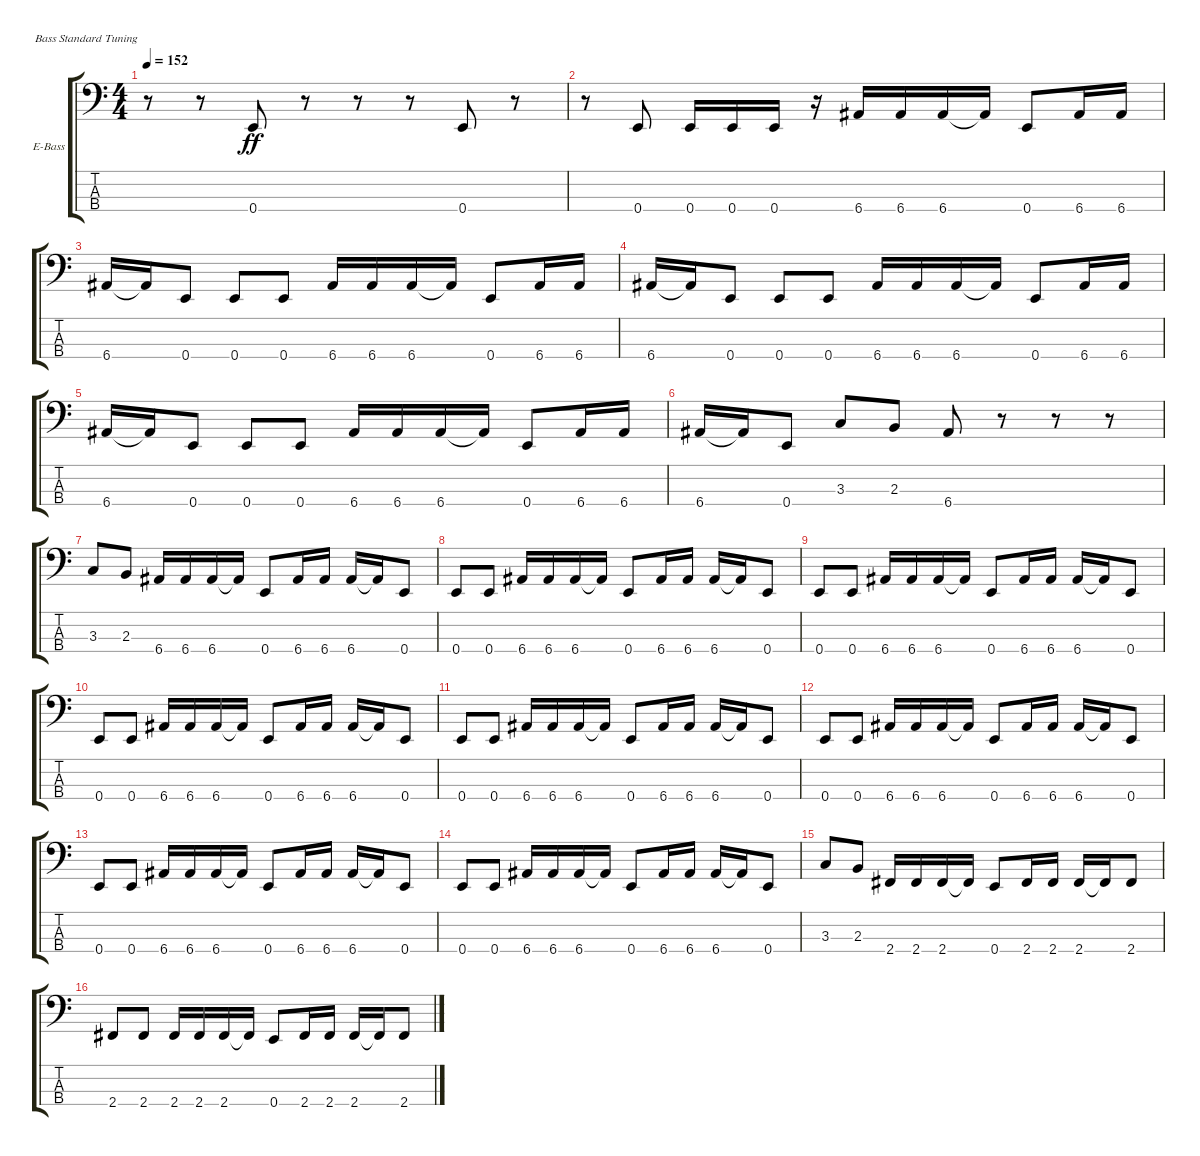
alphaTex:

\defaultSystemsLayout 4
\bracketExtendMode groupsimilarinstruments
\firstSystemTrackNameOrientation horizontal
\otherSystemsTrackNameOrientation horizontal
\track ("Electric Bass" "E-Bass") {instrument electricbassfinger}
\staff {score tabs}
\tuning (G2 D2 A1 E1)
\ts (4 4)
\tempo 152
\clef f4
\ks c
r.8{dy ff} r.8 0.4.8 r.8 r.8 r.8 0.4.8 r.8 |
r.8 0.4.8 0.4.16 0.4.16 0.4.16 r.16 6.4.16 6.4.16 6.4.16 6.4{t}.16 0.4.8 6.4.16 6.4.16 |
6.4.16 6.4{t}.16 0.4.8 0.4.8 0.4.8 6.4.16 6.4.16 6.4.16 6.4{t}.16 0.4.8 6.4.16 6.4.16 |
6.4.16 6.4{t}.16 0.4.8 0.4.8 0.4.8 6.4.16 6.4.16 6.4.16 6.4{t}.16 0.4.8 6.4.16 6.4.16 |
6.4.16 6.4{t}.16 0.4.8 0.4.8 0.4.8 6.4.16 6.4.16 6.4.16 6.4{t}.16 0.4.8 6.4.16 6.4.16 |
6.4.16 6.4{t}.16 0.4.8 3.3.8 2.3.8 6.4.8 r.8 r.8 r.8 |
3.3.8 2.3.8 6.4.16 6.4.16 6.4.16 6.4{t}.16 0.4.8 6.4.16 6.4.16 6.4.16 6.4{t}.16 0.4.8 |
0.4.8 0.4.8 6.4.16 6.4.16 6.4.16 6.4{t}.16 0.4.8 6.4.16 6.4.16 6.4.16 6.4{t}.16 0.4.8 |
0.4.8 0.4.8 6.4.16 6.4.16 6.4.16 6.4{t}.16 0.4.8 6.4.16 6.4.16 6.4.16 6.4{t}.16 0.4.8 |
0.4.8 0.4.8 6.4.16 6.4.16 6.4.16 6.4{t}.16 0.4.8 6.4.16 6.4.16 6.4.16 6.4{t}.16 0.4.8 |
0.4.8 0.4.8 6.4.16 6.4.16 6.4.16 6.4{t}.16 0.4.8 6.4.16 6.4.16 6.4.16 6.4{t}.16 0.4.8 |
0.4.8 0.4.8 6.4.16 6.4.16 6.4.16 6.4{t}.16 0.4.8 6.4.16 6.4.16 6.4.16 6.4{t}.16 0.4.8 |
0.4.8 0.4.8 6.4.16 6.4.16 6.4.16 6.4{t}.16 0.4.8 6.4.16 6.4.16 6.4.16 6.4{t}.16 0.4.8 |
0.4.8 0.4.8 6.4.16 6.4.16 6.4.16 6.4{t}.16 0.4.8 6.4.16 6.4.16 6.4.16 6.4{t}.16 0.4.8 |
3.3.8 2.3.8 2.4.16 2.4.16 2.4.16 2.4{t}.16 0.4.8 2.4.16 2.4.16 2.4.16 2.4{t}.16 2.4.8 |
2.4.8 2.4.8 2.4.16 2.4.16 2.4.16 2.4{t}.16 0.4.8 2.4.16 2.4.16 2.4.16 2.4{t}.16 2.4.8
